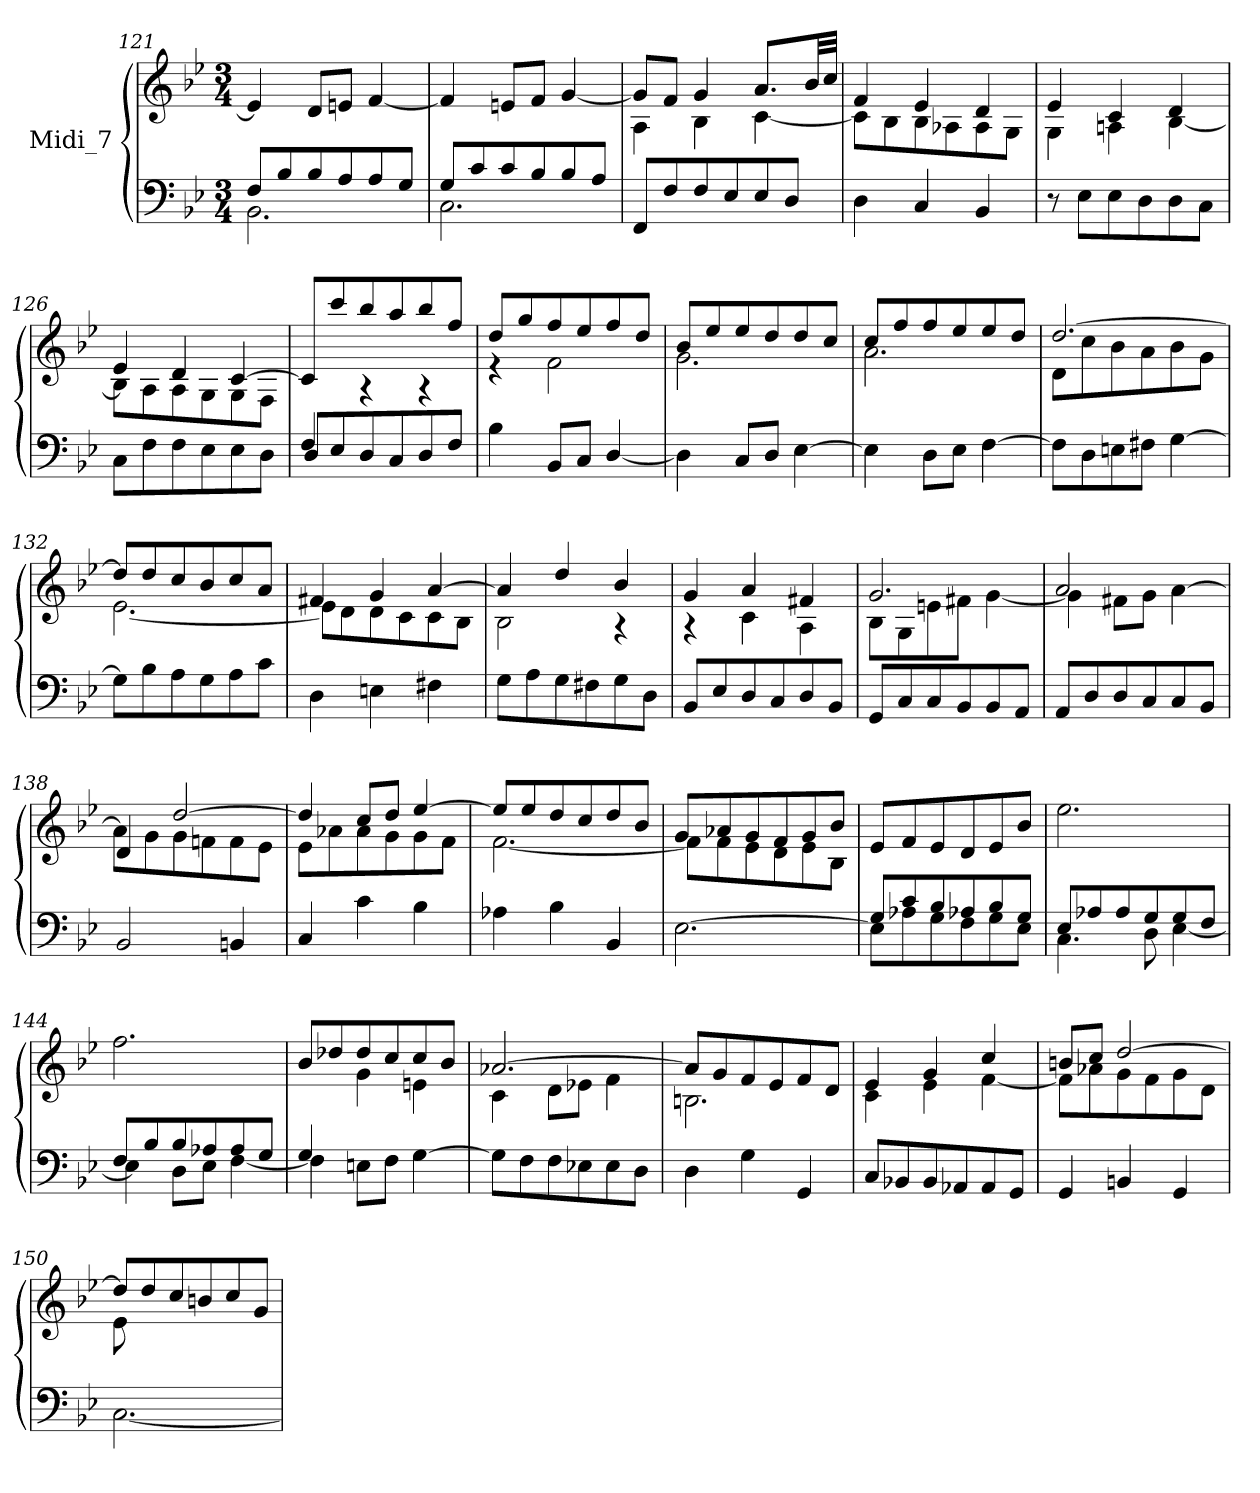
**kern	**kern
*part1	*part1
*staff2	*staff1
*I"Midi_7	*
*clefF4	*clefG2
*k[b-e-]	*k[b-e-]
*B-:	*B-:
*M3/4	*M3/4
=121	=121
*^	*
8F/L	2.BB-\	4e-/]
8B-/	.	.
8B-/	.	8d/L
8A/	.	8en/J
8A/	.	[4f/
8G/J	.	.
=122	=122	=122
8G/L	2.C\	4f/]
8c/	.	.
8c/	.	8en/L
8B-/	.	8f/J
8B-/	.	[4g/
8A/J	.	.
*v	*v	*
=123	=123
*	*^
8FFL	8g/L]	4A\
8F	8f/J	.
8F	4g/	4B-\
8E-	.	.
8E-	8.a/L	[4c\
8DJ	.	.
.	32b-/LL	.
.	32cc/JJJ	.
!!LO:LB:g=z	!!
=124	=124	=124
4D	4f/	8cL]
.	.	8B-
4C/	4e-/	8B-
.	.	8A-X
4BB-/	4d/	8A-
.	.	8GJ
=125	=125	=125
8r	4e-/	4G\
8E-L	.	.
8E-	4c/	4An\
8D	.	.
8D	4d/	[4B-\
8CJ	.	.
=126	=126	=126
8CL	4e-/	8B-\L]
8F	.	8A\
8F	4d/	8A\
8E-	.	8G\
8E-	[4c/	8G\
8DJ	.	8F\J
=127	=127	=127
*^	*	*
4F/	8D/L	8c/L]	4ryy
.	8E-	8ccc/	.
2ryy	8D	8bb-/	4r
.	8C	8aa/	.
.	8D	8bb-/	4r
.	8FJ	8ff/J	.
*v	*v	*	*
=128	=128	=128
4B-	8ddL	4r
.	8gg	.
8BB-/L	8ff	2f\
8C/J	8ee-	.
[4D/	8ff	.
.	8ddJ	.
!!LO:LB:g=z	!!
=129	=129	=129
4D]	8b-/L	2.g\
.	8ee-/	.
8C/L	8ee-/	.
8D/J	8dd/	.
[4E-\	8dd/	.
.	8cc/J	.
=130	=130	=130
4E-\]	8cc/L	2.a\
.	8ff/	.
8D\L	8ff/	.
8E-\J	8ee-/	.
[4F\	8ee-/	.
.	8dd/J	.
=131	=131	=131
8F\L]	[2.dd/	8d\L
8D\	.	8cc\
8En\	.	8b-\
8F#X\J	.	8a\
[4G\	.	8b-\
.	.	8g\J
=132	=132	=132
8G\L]	8dd/L]	[2.e-\
8B-\	8dd/	.
8A\	8cc/	.
8G\	8b-/	.
8A\	8cc/	.
8c\J	8a/J	.
=133	=133	=133
4D	4f#X/	8e-\L]
.	.	8d\
4En	4g/	8d\
.	.	8c\
4F#X	[4a/	8c\
.	.	8B-\J
!!LO:LB:g=z	!!
=134	=134	=134
8GL	4a/]	2B-\
8A	.	.
8G	4dd/	.
8F#X	.	.
8G	4b-/	4r
8DJ	.	.
=135	=135	=135
8BB-L	4g/	4r
8E-	.	.
8D	4a/	4c\
8C	.	.
8D	4f#X/	4A\
8BB-J	.	.
=136	=136	=136
8GG/L	2.g/	8B-L
8C/	.	8G
8C/	.	8en
8BB-/	.	8f#XJ
8BB-/	.	[4g\
8AA/J	.	.
=137	=137	=137
8AA/L	2a/	4g\]
8D/	.	.
8D/	.	8f#X\L
8C/	.	8g\J
8C/	4ryy	[4a\
8BB-/J	.	.
=138	=138	=138
2BB-/	4d/	8a\L]
.	.	8g\
.	[2dd/	8g\
.	.	8fn\
4BBn/	.	8f\
.	.	8e-\J
!!LO:LB:g=z	!!
=139	=139	=139
4C/	4dd/]	8e-\L
.	.	8a-X\
4c	8cc/L	8a-\
.	8dd/J	8g\
4B-	[4ee-/	8g\
.	.	8f\J
=140	=140	=140
4A-X	8ee-/L]	[2.f\
.	8ee-/	.
4B-	8dd/	.
.	8cc/	.
4BB-/	8dd/	.
.	8b-/J	.
=141	=141	=141
[2.E-	8g/L	8fL]
.	8a-X/	8f
.	8g/	8e-
.	8f/	8d
.	8g/	8e-
.	8b-/J	8B-J
*	*v	*v
=142	=142
*^	*
8G/L	8E-L]	8e-/L
8c/	8A-X	8f/
8B-/	8G	8e-/
8A-X/	8F	8d/
8B-/	8G	8e-/
8G/J	8E-J	8b-/J
=143	=143	=143
8E-/L	4.C\	2.ee-\
8A-X/	.	.
8A-/	.	.
8G/	8D	.
8G/	[4E-	.
8F/J	.	.
!!LO:LB:g=z
=144	=144	=144
8F/L	4E-]	2.ff\
8B-/	.	.
8B-/	8DL	.
8A-X/	8E-J	.
8A-/	[4F	.
8G/J	.	.
=145	=145	=145
*	*	*^
4G/	4F]	8b-L	4ryy
.	.	8dd-X	.
2ryy	8EnL	8dd-	4g\
.	8FJ	8cc	.
.	[4G\	8cc	4en\
.	.	8b-J	.
*v	*v	*	*
=146	=146	=146
8G\L]	[2.a-X/	4c\
8F\	.	.
8F\	.	8d\L
8E-X\	.	8e-X\J
8E-\	.	4f\
8D\J	.	.
=147	=147	=147
4D	8a-/L]	2.Bn\
.	8g/	.
4G	8f/	.
.	8e-/	.
4GG/	8f/	.
.	8d/J	.
=148	=148	=148
8C/L	4e-/	4c\
8BB-X/	.	.
8BB-/	4g/	4e-\
8AA-X/	.	.
8AA-/	4cc/	[4f\
8GG/J	.	.
!!LO:LB:g=z	!!
=149	=149	=149
4GG/	8bn/L	8f\L]
.	8cc/J	8a-X\
4BBn/	[2dd/	8g\
.	.	8f\
4GG/	.	8g\
.	.	8d\J
=150	=150	=150
*^	*	*
8ryy	[2.C	8ddL]	8e-L
8F/	.	8dd	2ryy
8E-/	.	8cc	.
8D/	.	8bn	.
8E-/	.	8cc	.
8G/J	.	8gJ	8ryy
*v	*v	*	*
*	*v	*v
=	=
*-	*-
